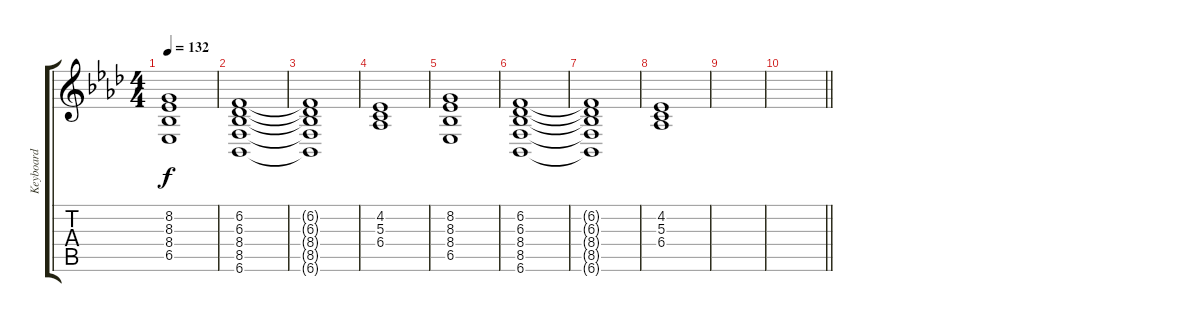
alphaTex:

\track ("Keyboard" "Keyboard") {instrument pad2warm}
\staff {score tabs}
\tuning (E4 B3 G3 D3 A2 E2) {hide}
\ts (4 4)
\tempo 132
\clef g2
\ks ab
(8.2 8.3 8.4 6.5).1{dy f} |
(6.2 6.3 8.4 8.5 6.6).1 |
(6.2{t} 6.3{t} 8.4{t} 8.5{t} 6.6{t}).1 |
(4.2 5.3 6.4).1 |
(8.2 8.3 8.4 6.5).1 |
(6.2 6.3 8.4 8.5 6.6).1 |
(6.2{t} 6.3{t} 8.4{t} 8.5{t} 6.6{t}).1 |
(4.2 5.3 6.4).1 |
|
\barLineRight lightlight
